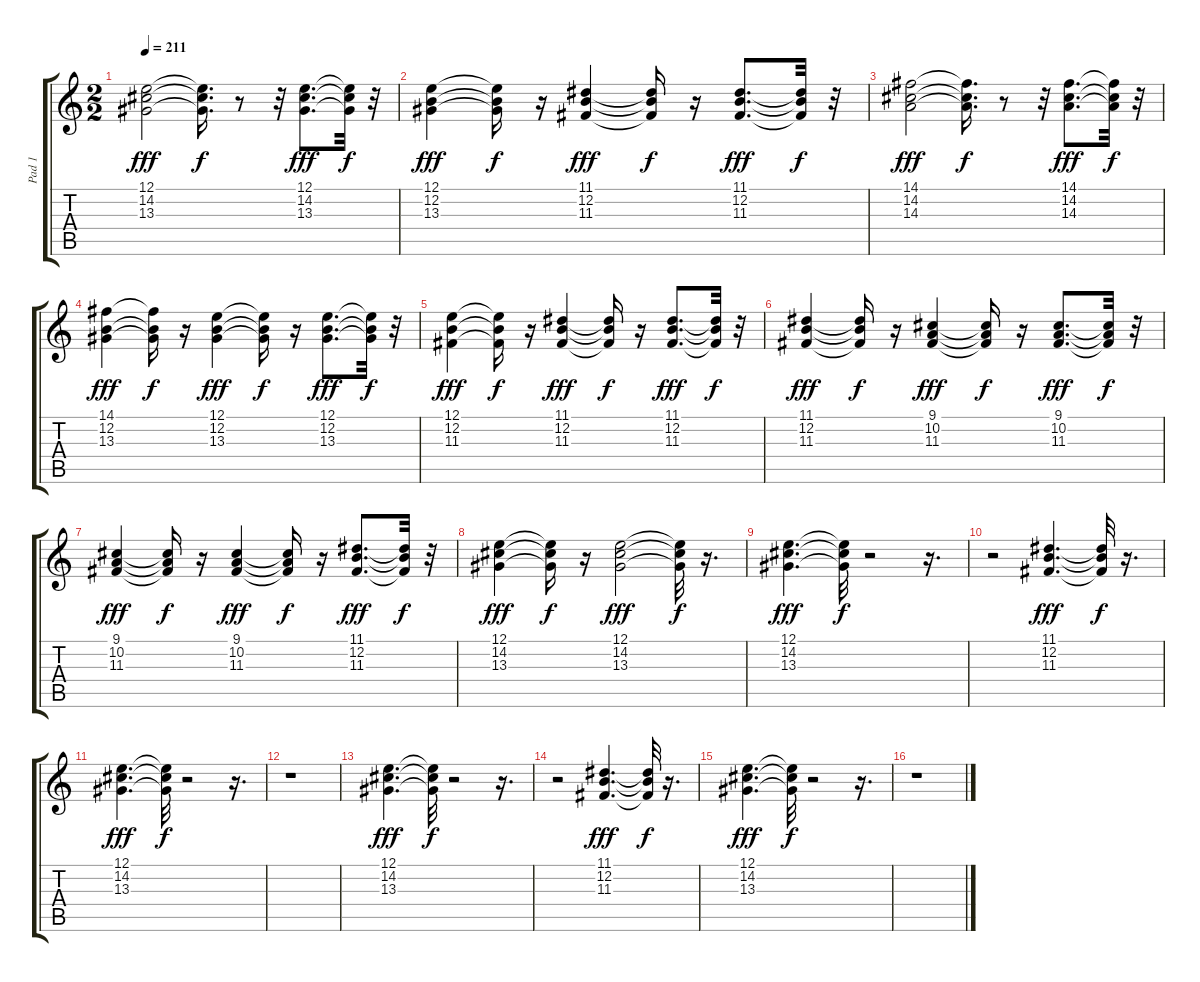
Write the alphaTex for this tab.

\track ("Pad 1" "Pad 1") {instrument pad1newage}
\staff {score tabs}
\tuning (E4 B3 G3 D3 A2 E2) {hide}
\ts (2 2)
\tempo 211
\clef g2
\ks c
(12.1 14.2 13.3).2{dy fff} (12.1{t} 14.2{t} 13.3{t}).16{d dy f} r.8 r.32 (12.1 14.2 13.3).8{d dy fff} (12.1{t} 14.2{t} 13.3{t}).32{dy f} r.32 |
(12.1 12.2 13.3).4{dy fff} (12.1{t} 12.2{t} 13.3{t}).16{dy f} r.16 (11.1 12.2 11.3).4{dy fff} (11.1{t} 12.2{t} 11.3{t}).16{dy f} r.16 (11.1 12.2 11.3).8{d dy fff} (11.1{t} 12.2{t} 11.3{t}).32{dy f} r.32 |
(14.1 14.2 14.3).2{dy fff} (14.1{t} 14.2{t} 14.3{t}).16{d dy f} r.8 r.32 (14.1 14.2 14.3).8{d dy fff} (14.1{t} 14.2{t} 14.3{t}).32{dy f} r.32 |
(14.1 12.2 13.3).4{dy fff} (14.1{t} 12.2{t} 13.3{t}).16{dy f} r.16 (12.1 12.2 13.3).4{dy fff} (12.1{t} 12.2{t} 13.3{t}).16{dy f} r.16 (12.1 12.2 13.3).8{d dy fff} (12.1{t} 12.2{t} 13.3{t}).32{dy f} r.32 |
(12.1 12.2 11.3).4{dy fff} (12.1{t} 12.2{t} 11.3{t}).16{dy f} r.16 (11.1 12.2 11.3).4{dy fff} (11.1{t} 12.2{t} 11.3{t}).16{dy f} r.16 (11.1 12.2 11.3).8{d dy fff} (11.1{t} 12.2{t} 11.3{t}).32{dy f} r.32 |
(11.1 12.2 11.3).4{dy fff} (11.1{t} 12.2{t} 11.3{t}).16{dy f} r.16 (9.1 10.2 11.3).4{dy fff} (9.1{t} 10.2{t} 11.3{t}).16{dy f} r.16 (9.1 10.2 11.3).8{d dy fff} (9.1{t} 10.2{t} 11.3{t}).32{dy f} r.32 |
(9.1 10.2 11.3).4{dy fff} (9.1{t} 10.2{t} 11.3{t}).16{dy f} r.16 (9.1 10.2 11.3).4{dy fff} (9.1{t} 10.2{t} 11.3{t}).16{dy f} r.16 (11.1 12.2 11.3).8{d dy fff} (11.1{t} 12.2{t} 11.3{t}).32{dy f} r.32 |
(12.1 14.2 13.3).4{dy fff} (12.1{t} 14.2{t} 13.3{t}).16{dy f} r.16 (12.1 14.2 13.3).2{dy fff} (12.1{t} 14.2{t} 13.3{t}).32{dy f} r.16{d} |
(12.1 14.2 13.3).4{d dy fff} (12.1{t} 14.2{t} 13.3{t}).32{dy f} r.2 r.16{d} |
r.2 (11.1 12.2 11.3).4{d dy fff} (11.1{t} 12.2{t} 11.3{t}).32{dy f} r.16{d} |
(12.1 14.2 13.3).4{d dy fff} (12.1{t} 14.2{t} 13.3{t}).32{dy f} r.2 r.16{d} |
r.1 |
(12.1 14.2 13.3).4{d dy fff} (12.1{t} 14.2{t} 13.3{t}).32{dy f} r.2 r.16{d} |
r.2 (11.1 12.2 11.3).4{d dy fff} (11.1{t} 12.2{t} 11.3{t}).32{dy f} r.16{d} |
(12.1 14.2 13.3).4{d dy fff} (12.1{t} 14.2{t} 13.3{t}).32{dy f} r.2 r.16{d} |
r.1
